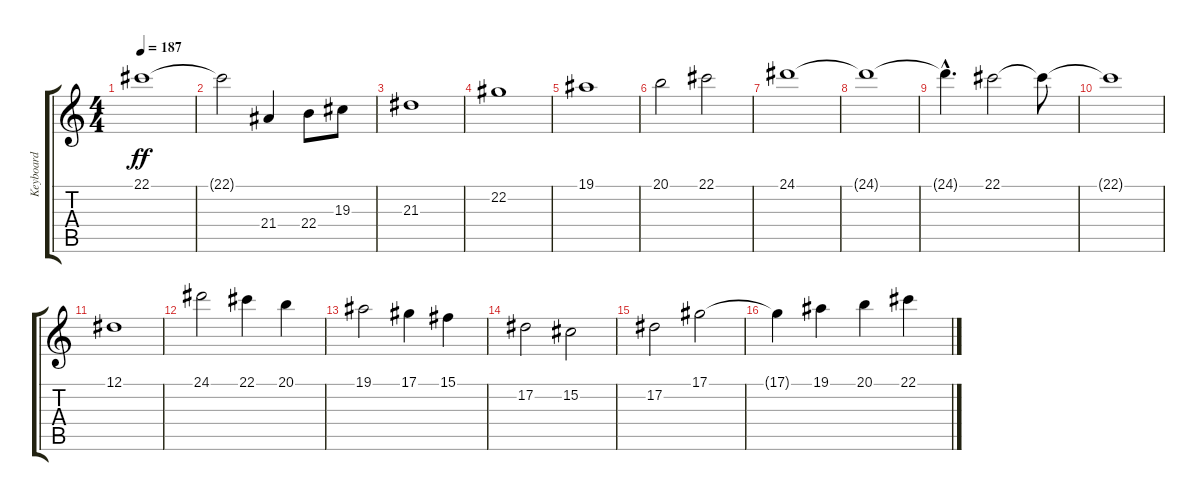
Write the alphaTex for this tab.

\track ("Keyboard" "Keyboard") {instrument acousticgrandpiano}
\staff {score tabs}
\tuning (Eb4 Bb3 Gb3 Db3 Ab2 Eb2) {hide}
\ts (4 4)
\tempo 187
\clef g2
\ks c
22.1.1{dy ff} |
22.1{t}.2 21.4.4 22.4.8 19.3.8 |
21.3.1 |
22.2.1 |
19.1.1 |
20.1.2 22.1.2 |
24.1.1 |
24.1{t}.1 |
24.1{hac t}.4{d} 22.1.2 22.1{t}.8 |
22.1{t}.1 |
12.1.1 |
24.1.2 22.1.4 20.1.4 |
19.1.2 17.1.4 15.1.4 |
17.2.2 15.2.2 |
17.2.2 17.1.2 |
17.1{t}.4 19.1.4 20.1.4 22.1.4
